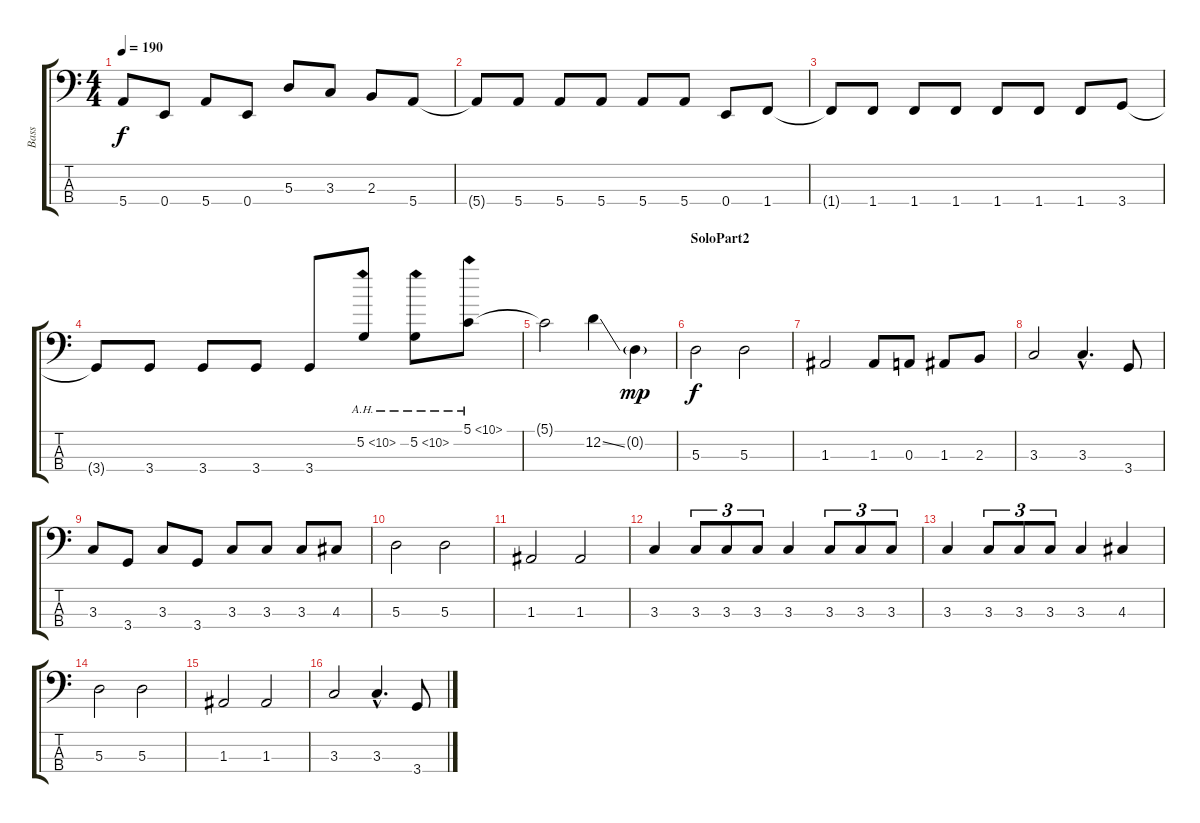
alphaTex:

\track ("Bass" "Bass") {instrument electricbassfinger}
\staff {score tabs}
\tuning (G2 D2 A1 E1) {hide}
\ts (4 4)
\tempo 190
\clef f4
\ks c
5.4.8{dy f} 0.4.8 5.4.8 0.4.8 5.3.8 3.3.8 2.3.8 5.4.8 |
5.4{t}.8 5.4.8 5.4.8 5.4.8 5.4.8 5.4.8 0.4.8 1.4.8 |
1.4{t}.8 1.4.8 1.4.8 1.4.8 1.4.8 1.4.8 1.4.8 3.4.8 |
3.4{t}.8 3.4.8 3.4.8 3.4.8 3.4.8 5.2{ah 5}.8 5.2{ah 5}.8 5.1{ah 5}.8 |
5.1{t}.2 12.2{ss}.4 0.2{g}.4{dy mp} |
\section ("" "SoloPart2")
5.3.2{dy f} 5.3.2 |
1.3.2 1.3.8 0.3.8 1.3.8 2.3.8 |
3.3.2 3.3{hac}.4{d} 3.4.8 |
3.3.8 3.4.8 3.3.8 3.4.8 3.3.8 3.3.8 3.3.8 4.3.8 |
5.3.2 5.3.2 |
1.3.2 1.3.2 |
3.3.4 3.3.8{tu (3 2)} 3.3.8{tu (3 2)} 3.3.8{tu (3 2)} 3.3.4 3.3.8{tu (3 2)} 3.3.8{tu (3 2)} 3.3.8{tu (3 2)} |
3.3.4 3.3.8{tu (3 2)} 3.3.8{tu (3 2)} 3.3.8{tu (3 2)} 3.3.4 4.3.4 |
5.3.2 5.3.2 |
1.3.2 1.3.2 |
3.3.2 3.3{hac}.4{d} 3.4.8
